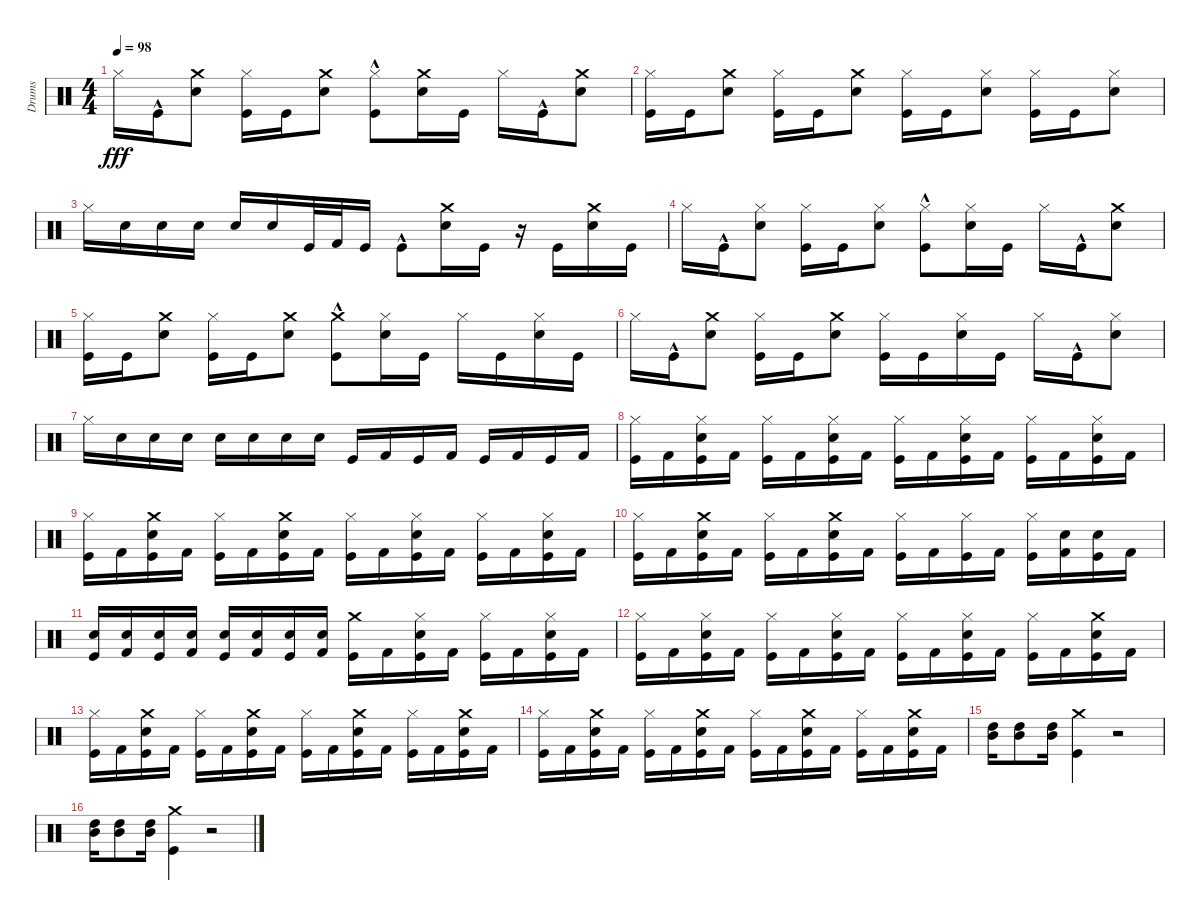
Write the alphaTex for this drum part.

\track ("Drums" "Drums") {instrument percussion}
\staff {score}
\articulation defaults
\ts (4 4)
\tempo 98
\clef neutral
\ks c "Hi-Hat (closed)".16{dy fff} "Kick (hit)"{hac}.16
("Snare (hit) 2" "Crash medium (hit)").8 ("Hi-Hat (closed)" "Kick (hit)").16 "Kick (hit)".16 ("Crash medium (hit)" "Snare (hit) 2").8 ("Hi-Hat (closed)" "Kick (hit)"{hac}).8 ("Crash medium (hit)" "Snare (hit) 2").16 "Kick (hit)".16 "Hi-Hat (closed)".16 "Kick (hit)"{hac}.16 ("Snare (hit) 2" "Crash medium (hit)").8 |
("Kick (hit)" "Hi-Hat (closed)").16 "Kick (hit)".16 ("Crash medium (hit)" "Snare (hit) 2").8 ("Kick (hit)" "Hi-Hat (closed)").16 "Kick (hit)".16 ("Crash medium (hit)" "Snare (hit) 2").8 ("Kick (hit)" "Hi-Hat (closed)").16 "Kick (hit)".16 ("Snare (hit) 2" "Hi-Hat (closed)").8 ("Kick (hit)" "Hi-Hat (closed)").16 "Kick (hit)".16 ("Snare (hit) 2" "Hi-Hat (closed)").8 |
"Hi-Hat (closed)".16 "Snare (hit) 2".16 "Snare (hit) 2".16 "Snare (hit) 2".16 "Snare (hit) 2".16 "Snare (hit) 2".16 "Kick (hit)".32 "Kick (hit) 2".32 "Kick (hit)".16 "Kick (hit)"{hac}.8 ("Snare (hit) 2" "Crash medium (hit)").16 "Kick (hit)".16 r.16 "Kick (hit)".16 ("Crash medium (hit)" "Snare (hit) 2").16 "Kick (hit)".16 |
"Hi-Hat (closed)".16 "Kick (hit)"{hac}.16 ("Snare (hit) 2" "Hi-Hat (closed)").8 ("Kick (hit)" "Hi-Hat (closed)").16 "Kick (hit)".16 ("Snare (hit) 2" "Hi-Hat (closed)").8 ("Kick (hit)"{hac} "Hi-Hat (closed)").8 ("Snare (hit) 2" "Hi-Hat (closed)").16 "Kick (hit)".16 "Hi-Hat (closed)".16 "Kick (hit)"{hac}.16 ("Crash medium (hit)" "Snare (hit) 2").8 |
("Hi-Hat (closed)" "Kick (hit)").16 "Kick (hit)".16 ("Crash medium (hit)" "Snare (hit) 2").8 ("Hi-Hat (closed)" "Kick (hit)").16 "Kick (hit)".16 ("Crash medium (hit)" "Snare (hit) 2").8 ("Crash medium (hit)" "Kick (hit)"{hac}).8 ("Snare (hit) 2" "Hi-Hat (closed)").16 "Kick (hit)".16 "Hi-Hat (closed)".16 "Kick (hit)".16 ("Snare (hit) 2" "Hi-Hat (closed)").16 "Kick (hit)".16 |
"Hi-Hat (closed)".16 "Kick (hit)"{hac}.16 ("Crash medium (hit)" "Snare (hit) 2").8 ("Hi-Hat (closed)" "Kick (hit)").16 "Kick (hit)".16 ("Crash medium (hit)" "Snare (hit) 2").8 ("Hi-Hat (closed)" "Kick (hit)").16 "Kick (hit)".16 ("Snare (hit) 2" "Hi-Hat (closed)").16 "Kick (hit)".16 "Hi-Hat (closed)".16 "Kick (hit)"{hac}.16 ("Snare (hit) 2" "Hi-Hat (closed)").8 |
"Hi-Hat (closed)".16 "Snare (hit) 2".16 "Snare (hit) 2".16 "Snare (hit) 2".16 "Snare (hit) 2".16 "Snare (hit) 2".16 "Snare (hit) 2".16 "Snare (hit) 2".16 "Kick (hit)".16 "Kick (hit) 2".16 "Kick (hit)".16 "Kick (hit) 2".16 "Kick (hit)".16 "Kick (hit) 2".16 "Kick (hit)".16 "Kick (hit) 2".16 |
("Hi-Hat (closed)" "Kick (hit)").16 "Kick (hit) 2".16 ("Snare (hit) 2" "Hi-Hat (closed)" "Kick (hit)").16 "Kick (hit) 2".16 ("Hi-Hat (closed)" "Kick (hit)").16 "Kick (hit) 2".16 ("Snare (hit) 2" "Hi-Hat (closed)" "Kick (hit)").16 "Kick (hit) 2".16 ("Hi-Hat (closed)" "Kick (hit)").16 "Kick (hit) 2".16 ("Snare (hit) 2" "Hi-Hat (closed)" "Kick (hit)").16 "Kick (hit) 2".16 ("Hi-Hat (closed)" "Kick (hit)").16 "Kick (hit) 2".16 ("Snare (hit) 2" "Hi-Hat (closed)" "Kick (hit)").16 "Kick (hit) 2".16 |
("Hi-Hat (closed)" "Kick (hit)").16 "Kick (hit) 2".16 ("Crash medium (hit)" "Snare (hit) 2" "Kick (hit)").16 "Kick (hit) 2".16 ("Hi-Hat (closed)" "Kick (hit)").16 "Kick (hit) 2".16 ("Crash medium (hit)" "Snare (hit) 2" "Kick (hit)").16 "Kick (hit) 2".16 ("Hi-Hat (closed)" "Kick (hit)").16 "Kick (hit) 2".16 ("Snare (hit) 2" "Hi-Hat (closed)" "Kick (hit)").16 "Kick (hit) 2".16 ("Hi-Hat (closed)" "Kick (hit)").16 "Kick (hit) 2".16 ("Snare (hit) 2" "Hi-Hat (closed)" "Kick (hit)").16 "Kick (hit) 2".16 |
("Hi-Hat (closed)" "Kick (hit)").16 "Kick (hit) 2".16 ("Crash medium (hit)" "Snare (hit) 2" "Kick (hit)").16 "Kick (hit) 2".16 ("Hi-Hat (closed)" "Kick (hit)").16 "Kick (hit) 2".16 ("Crash medium (hit)" "Snare (hit) 2" "Kick (hit)").16 "Kick (hit) 2".16 ("Hi-Hat (closed)" "Kick (hit)").16 "Kick (hit) 2".16 ("Hi-Hat (closed)" "Kick (hit)").16 "Kick (hit) 2".16 ("Hi-Hat (closed)" "Kick (hit)").16 ("Snare (hit) 2" "Kick (hit) 2").16 ("Snare (hit) 2" "Kick (hit)").16 "Kick (hit) 2".16 |
("Snare (hit) 2" "Kick (hit)").16 ("Snare (hit) 2" "Kick (hit) 2").16 ("Snare (hit) 2" "Kick (hit)").16 ("Snare (hit) 2" "Kick (hit) 2").16 ("Snare (hit) 2" "Kick (hit)").16 ("Snare (hit) 2" "Kick (hit) 2").16 ("Snare (hit) 2" "Kick (hit)").16 ("Snare (hit) 2" "Kick (hit) 2").16 ("Crash medium (hit)" "Kick (hit)").16 "Kick (hit) 2".16 ("Snare (hit) 2" "Hi-Hat (closed)" "Kick (hit)").16 "Kick (hit) 2".16 ("Hi-Hat (closed)" "Kick (hit)").16 "Kick (hit) 2".16 ("Snare (hit) 2" "Hi-Hat (closed)" "Kick (hit)").16 "Kick (hit) 2".16 |
("Hi-Hat (closed)" "Kick (hit)").16 "Kick (hit) 2".16 ("Snare (hit) 2" "Hi-Hat (closed)" "Kick (hit)").16 "Kick (hit) 2".16 ("Hi-Hat (closed)" "Kick (hit)").16 "Kick (hit) 2".16 ("Snare (hit) 2" "Hi-Hat (closed)" "Kick (hit)").16 "Kick (hit) 2".16 ("Hi-Hat (closed)" "Kick (hit)").16 "Kick (hit) 2".16 ("Snare (hit) 2" "Hi-Hat (closed)" "Kick (hit)").16 "Kick (hit) 2".16 ("Hi-Hat (closed)" "Kick (hit)").16 "Kick (hit) 2".16 ("Crash medium (hit)" "Snare (hit) 2" "Kick (hit)").16 "Kick (hit) 2".16 |
("Hi-Hat (closed)" "Kick (hit)").16 "Kick (hit) 2".16 ("Crash medium (hit)" "Snare (hit) 2" "Kick (hit)").16 "Kick (hit) 2".16 ("Hi-Hat (closed)" "Kick (hit)").16 "Kick (hit) 2".16 ("Crash medium (hit)" "Snare (hit) 2" "Kick (hit)").16 "Kick (hit) 2".16 ("Hi-Hat (closed)" "Kick (hit)").16 "Kick (hit) 2".16 ("Crash medium (hit)" "Snare (hit) 2" "Kick (hit)").16 "Kick (hit) 2".16 ("Hi-Hat (closed)" "Kick (hit)").16 "Kick (hit) 2".16 ("Crash medium (hit)" "Snare (hit) 2" "Kick (hit)").16 "Kick (hit) 2".16 |
("Hi-Hat (closed)" "Kick (hit)").16 "Kick (hit) 2".16 ("Crash medium (hit)" "Snare (hit) 2" "Kick (hit)").16 "Kick (hit) 2".16 ("Hi-Hat (closed)" "Kick (hit)").16 "Kick (hit) 2".16 ("Crash medium (hit)" "Snare (hit) 2" "Kick (hit)").16 "Kick (hit) 2".16 ("Hi-Hat (closed)" "Kick (hit)").16 "Kick (hit) 2".16 ("Crash medium (hit)" "Snare (hit) 2" "Kick (hit)").16 "Kick (hit) 2".16 ("Hi-Hat (closed)" "Kick (hit)").16 "Kick (hit) 2".16 ("Crash medium (hit)" "Snare (hit) 2" "Kick (hit)").16 "Kick (hit) 2".16 |
("Mid Tom (hit)" "High Tom (hit)").16 ("High Tom (hit)" "Mid Tom (hit)").8 ("High Tom (hit)" "Mid Tom (hit)").16 ("Crash medium (hit)" "Kick (hit)").4 r.2 |
("Mid Tom (hit)" "High Tom (hit)").16 ("High Tom (hit)" "Mid Tom (hit)").8 ("High Tom (hit)" "Mid Tom (hit)").16 ("Crash medium (hit)" "Kick (hit)").4 r.2
